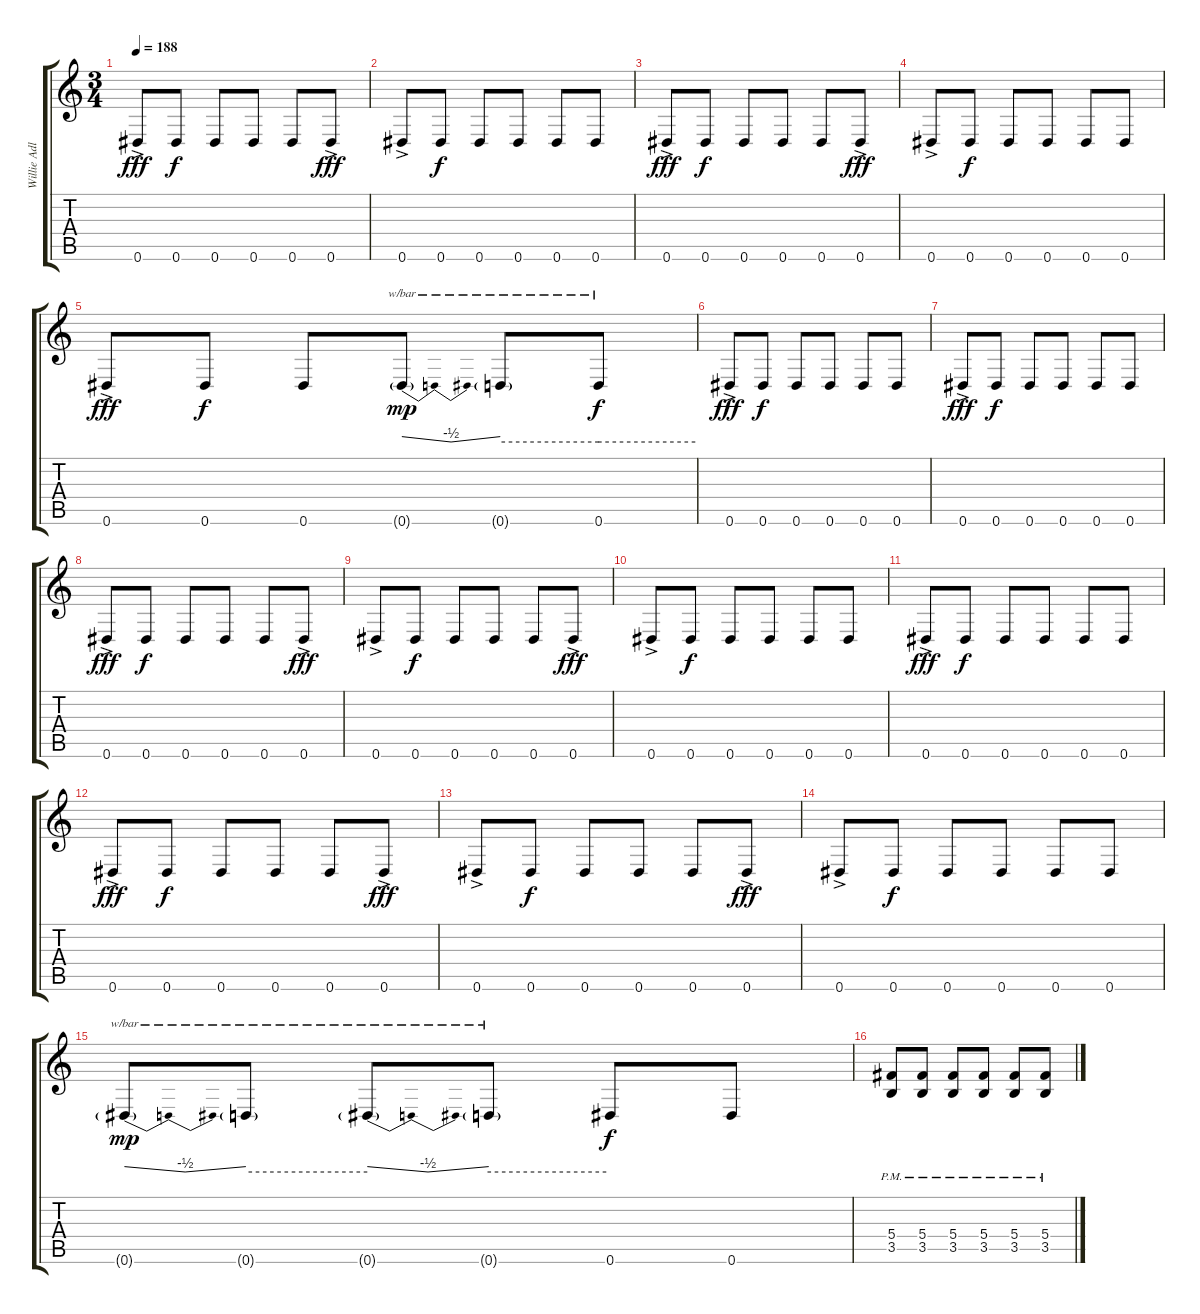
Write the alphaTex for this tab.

\track ("Willie Adler (Rhythm Guitar)" "Willie Adl") {instrument electricguitarclean}
\staff {score tabs}
\tuning (Eb4 Bb3 Gb3 Db3 Ab2 Eb2) {hide}
\ts (3 4)
\tempo 188
\clef g2
\ks c
0.6{ac}.8{dy fff} 0.6.8{dy f} 0.6.8 0.6.8 0.6.8 0.6{ac}.8{dy fff} |
0.6{ac}.8 0.6.8{dy f} 0.6.8 0.6.8 0.6.8 0.6.8 |
0.6{ac}.8{dy fff} 0.6.8{dy f} 0.6.8 0.6.8 0.6.8 0.6{ac}.8{dy fff} |
0.6{ac}.8 0.6.8{dy f} 0.6.8 0.6.8 0.6.8 0.6.8 |
0.6{ac}.8{dy fff} 0.6.8{dy f} 0.6.8 0.6{g}.8{tbe (dip default 0 0 30 -2 60 0) dy mp} 0.6{g}.8{tbe (hold default 0 -2 60 -2)} 0.6.8{tbe (hold default 0 -2 60 -2) dy f} |
0.6{ac}.8{dy fff} 0.6.8{dy f} 0.6.8 0.6.8 0.6.8 0.6.8 |
0.6{ac}.8{dy fff} 0.6.8{dy f} 0.6.8 0.6.8 0.6.8 0.6.8 |
0.6{ac}.8{dy fff} 0.6.8{dy f} 0.6.8 0.6.8 0.6.8 0.6{ac}.8{dy fff} |
0.6{ac}.8 0.6.8{dy f} 0.6.8 0.6.8 0.6.8 0.6{ac}.8{dy fff} |
0.6{ac}.8 0.6.8{dy f} 0.6.8 0.6.8 0.6.8 0.6.8 |
0.6{ac}.8{dy fff} 0.6.8{dy f} 0.6.8 0.6.8 0.6.8 0.6.8 |
0.6{ac}.8{dy fff} 0.6.8{dy f} 0.6.8 0.6.8 0.6.8 0.6{ac}.8{dy fff} |
0.6{ac}.8 0.6.8{dy f} 0.6.8 0.6.8 0.6.8 0.6{ac}.8{dy fff} |
0.6{ac}.8 0.6.8{dy f} 0.6.8 0.6.8 0.6.8 0.6.8 |
0.6{g}.8{tbe (dip default 0 0 30 -2 60 0) dy mp} 0.6{g}.8{tbe (hold default 0 -2 60 -2)} 0.6{g}.8{tbe (dip default 0 0 30 -2 60 0)} 0.6{g}.8{tbe (hold default 0 -2 60 -2)} 0.6.8{dy f} 0.6.8 |
(5.4{pm} 3.5{pm}).8{instrument distortionguitar} (5.4{pm} 3.5{pm}).8 (5.4{pm} 3.5{pm}).8 (5.4{pm} 3.5{pm}).8 (5.4{pm} 3.5{pm}).8 (5.4{pm} 3.5{pm}).8
